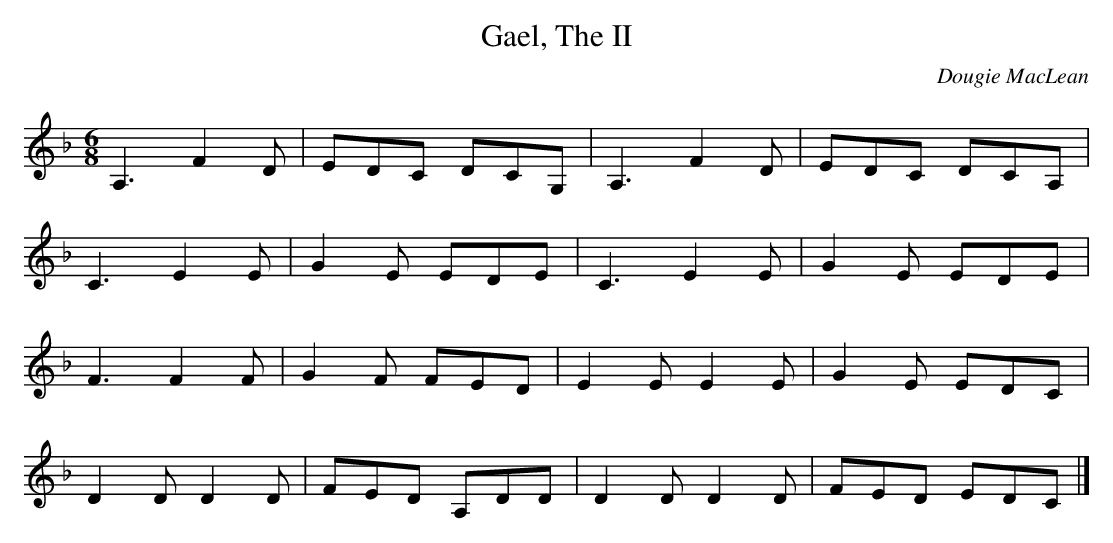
X:1
T:Gael, The II
C:Dougie MacLean
M:6/8
L:1/8
K:Dm
A,3 F2D | EDC DCG, | A,3 F2D | EDC DCA, |
C3  E2E | G2E EDE  | C3  E2E | G2E EDE  |
F3  F2F | G2F FED  | E2E E2E | G2E EDC  |
D2D D2D | FED A,DD | D2D D2D | FED EDC |]
